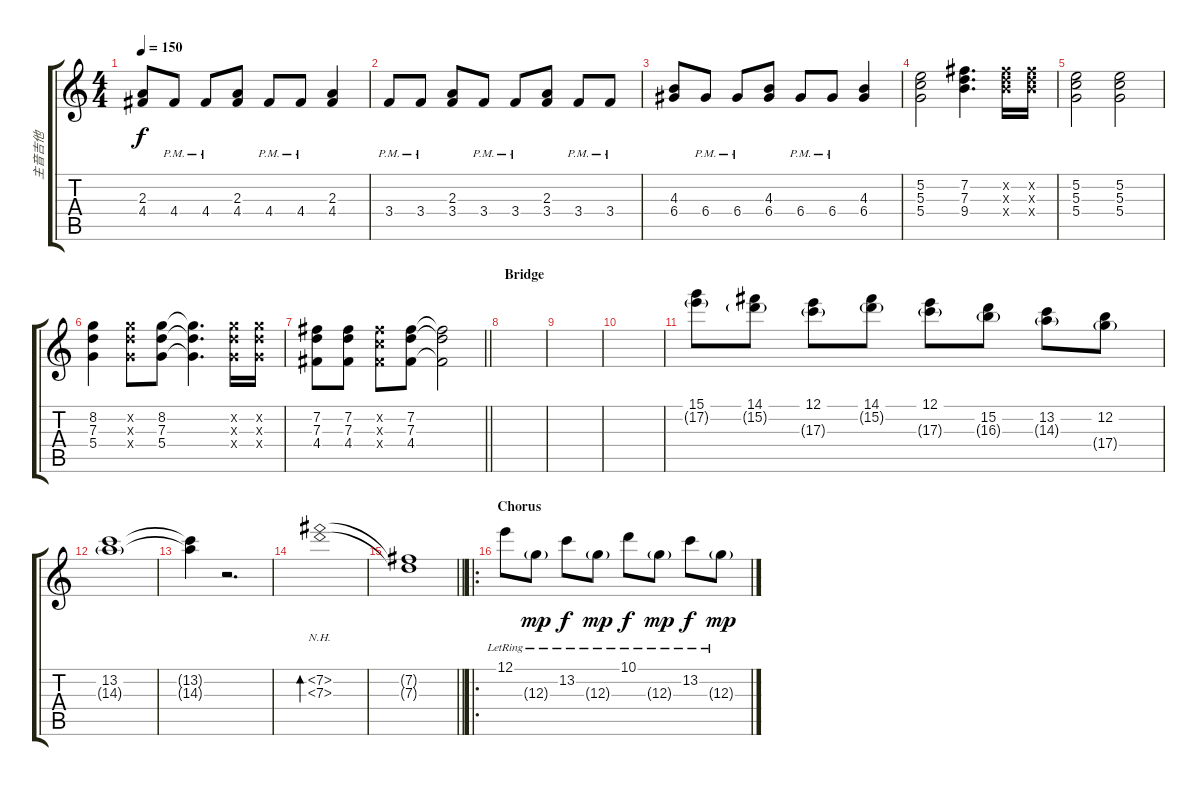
\track ("主音吉他" "主音吉他") {instrument overdrivenguitar}
\staff {score tabs}
\tuning (E4 B3 G3 D3 A2 E2) {hide}
\ts (4 4)
\tempo 150
\clef g2
\ks c
(2.3 4.4).8{dy f} 4.4{pm}.8 4.4{pm}.8 (2.3 4.4).8 4.4{pm}.8 4.4{pm}.8 (2.3 4.4).4 |
3.4{pm}.8 3.4{pm}.8 (2.3 3.4).8 3.4{pm}.8 3.4{pm}.8 (2.3 3.4).8 3.4{pm}.8 3.4{pm}.8 |
(4.3 6.4).8 6.4{pm}.8 6.4{pm}.8 (4.3 6.4).8 6.4{pm}.8 6.4{pm}.8 (4.3 6.4).4 |
(5.2 5.3 5.4).2 (7.2 7.3 9.4).4{d} (7.2{x} 7.3{x} 9.4{x}).16 (7.2{x} 7.3{x} 9.4{x}).16 |
(5.2 5.3 5.4).2 (5.2 5.3 5.4).2 |
(8.2 7.3 5.4).4 (8.2{x} 7.3{x} 5.4{x}).8 (8.2 7.3 5.4).8 (8.2{t} 7.3{t} 5.4{t}).4{d} (8.2{x} 7.3{x} 5.4{x}).16 (8.2{x} 7.3{x} 5.4{x}).16 |
\barLineRight lightlight
(7.2 7.3 4.4).8 (7.2 7.3 4.4).8 (7.2{x} 5.3{x} 4.4{x}).8 (7.2 7.3 4.4).8 (7.2{t} 7.3{t} 4.4{t}).2 |
\section ("" "Bridge")
|
|
|
(15.1 17.2{g}).8{instrument electricguitarjazz} (14.1 15.2{g}).8 (12.1 17.3{g}).8 (14.1 15.2{g}).8 (12.1 17.3{g}).8 (15.2 16.3{g}).8 (13.2 14.3{g}).8 (12.2 17.4{g}).8 |
(13.2 14.3{g}).1 |
(13.2{t} 14.3{t}).4 r.2{d} |
(7.2{nh} 7.3{nh}).1{bd 480} |
\barLineRight lightlight
(7.2{t} 7.3{t}).1 |
\ro
\section ("" "Chorus")
12.1{lr}.8 12.3{g lr}.8{dy mp} 13.2{lr}.8{dy f} 12.3{g lr}.8{dy mp} 10.1{lr}.8{dy f} 12.3{g lr}.8{dy mp} 13.2{lr}.8{dy f} 12.3{g lr}.8{dy mp}
